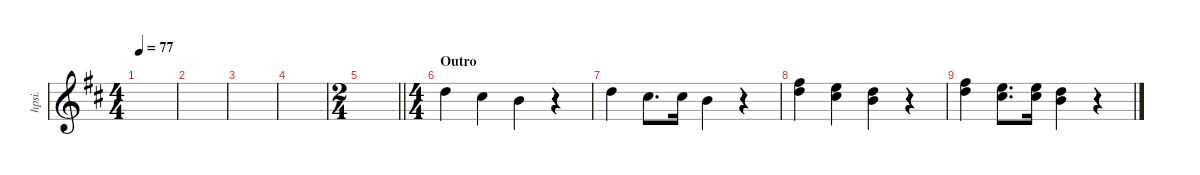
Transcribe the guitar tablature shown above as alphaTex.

\defaultSystemsLayout 4
\hideDynamics
\bracketExtendMode nobrackets
\otherSystemsTrackNameOrientation horizontal
\track ("Harpsichord 2" "hpsi.") {defaultSystemsLayout 4 instrument harpsichord}
\staff {score}
\tuning (E4 B3 G3 D3 A2 E2)
\ts (4 4)
\tempo 77
\clef g2
\ks bminor
|
|
|
|
\ts (2 4)
\beaming (8 2 2)
\barLineRight lightlight
|
\ts (4 4)
\section ("" "Outro")
10.1{acc forcenatural}.4 9.1{acc #}.4 7.1{acc forcenatural}.4 r.4 |
10.1{acc forcenatural}.4 9.1{acc #}.8{d} 9.1{acc #}.16 7.1{acc forcenatural}.4 r.4 |
(10.1{acc forcenatural} 19.2{acc #}).4 (9.1{acc #} 17.2{acc forcenatural}).4 (7.1{acc forcenatural} 15.2{acc forcenatural}).4 r.4 |
(10.1{acc forcenatural} 19.2{acc #}).4 (17.2{acc forcenatural} 9.1{acc #}).8{d} (9.1{acc #} 17.2{acc forcenatural}).16 (7.1{acc forcenatural} 15.2{acc forcenatural}).4 r.4
